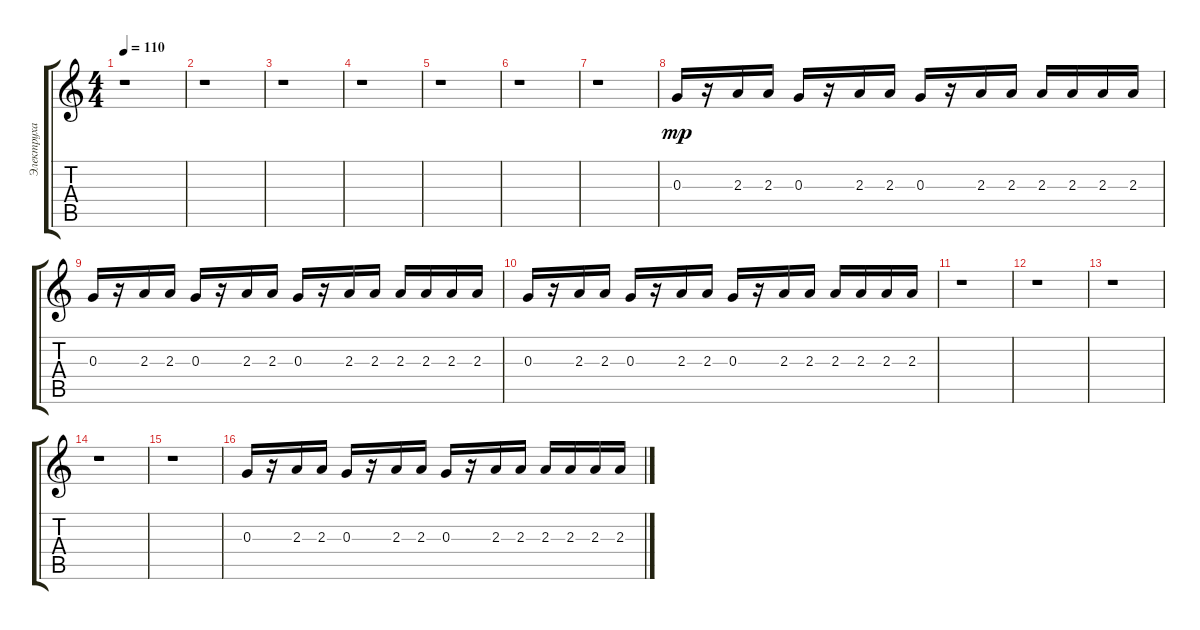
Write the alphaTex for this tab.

\track ("Электруха" "Электруха") {instrument electricguitarmuted}
\staff {score tabs}
\tuning (E4 B3 G3 D3 A2 E2) {hide}
\ts (4 4)
\tempo 110
\clef g2
\ks c
r.1{dy mp} |
r.1 |
r.1 |
r.1 |
r.1 |
r.1 |
r.1 |
0.3.16 r.16 2.3.16 2.3.16 0.3.16 r.16 2.3.16 2.3.16 0.3.16 r.16 2.3.16 2.3.16 2.3.16 2.3.16 2.3.16 2.3.16 |
0.3.16 r.16 2.3.16 2.3.16 0.3.16 r.16 2.3.16 2.3.16 0.3.16 r.16 2.3.16 2.3.16 2.3.16 2.3.16 2.3.16 2.3.16 |
0.3.16 r.16 2.3.16 2.3.16 0.3.16 r.16 2.3.16 2.3.16 0.3.16 r.16 2.3.16 2.3.16 2.3.16 2.3.16 2.3.16 2.3.16 |
r.1 |
r.1 |
r.1 |
r.1 |
r.1 |
0.3.16 r.16 2.3.16 2.3.16 0.3.16 r.16 2.3.16 2.3.16 0.3.16 r.16 2.3.16 2.3.16 2.3.16 2.3.16 2.3.16 2.3.16
